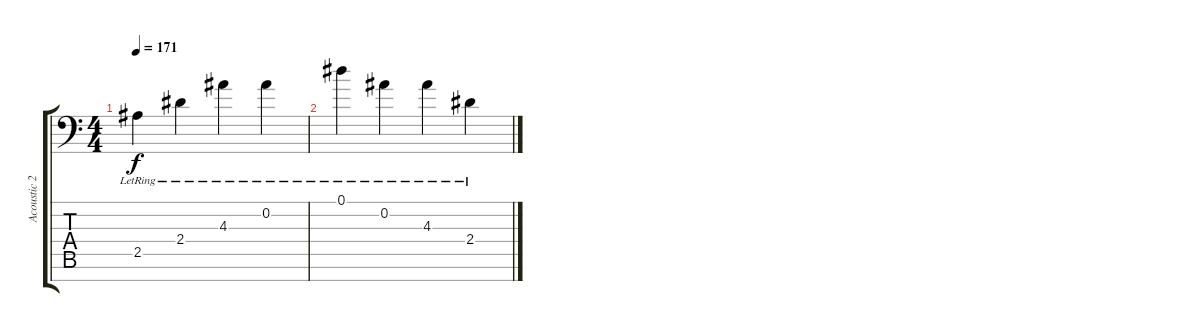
\track ("Acoustic 2" "Acoustic 2") {instrument electricguitarclean}
\staff {score tabs}
\tuning (Eb4 Bb3 Gb3 Db3 Ab2 Eb2 Bb1) {hide}
\ts (4 4)
\tempo 171
\clef f4
\ks c
2.5{lr}.4{dy f} 2.4{lr}.4 4.3{lr}.4 0.2{lr}.4 |
0.1{lr}.4 0.2{lr}.4 4.3{lr}.4 2.4{lr}.4
